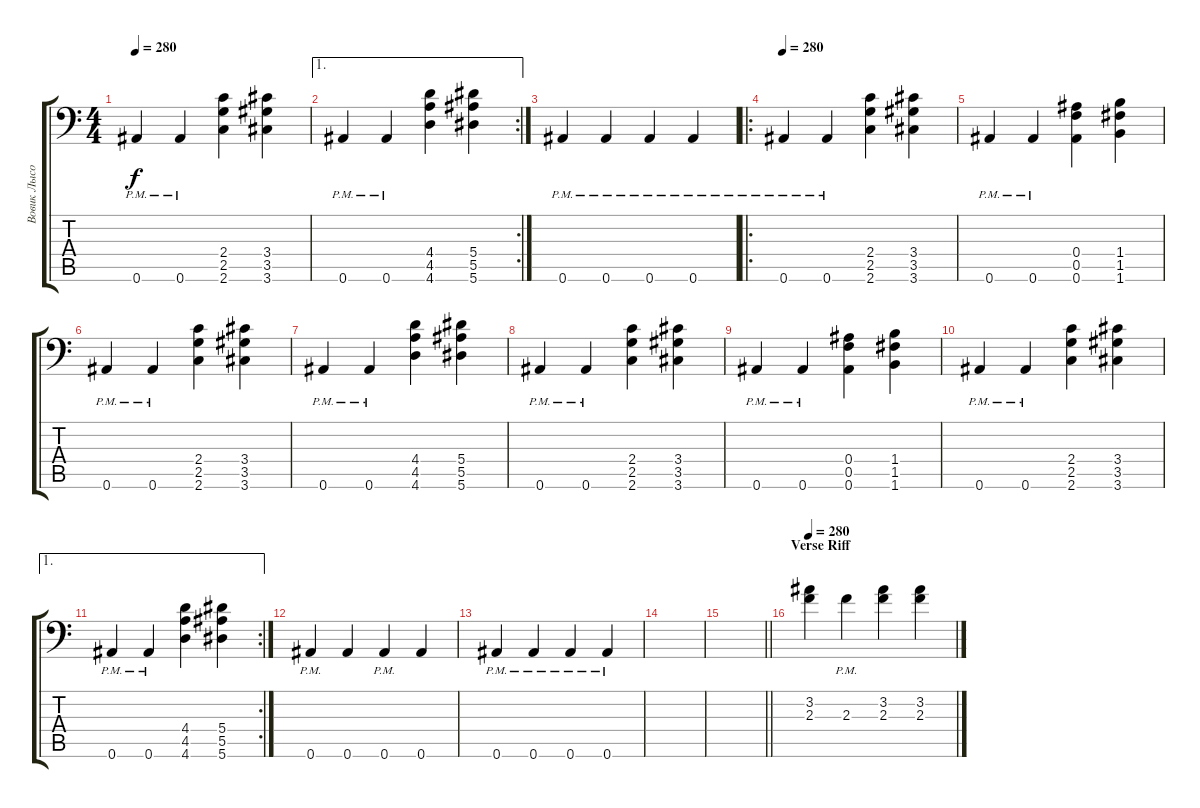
\track ("Вовик Лысов-Гитара" "Вовик Лысо") {instrument distortionguitar}
\staff {score tabs}
\tuning (C4 G3 Eb3 Bb2 F2 Bb1) {hide}
\ts (4 4)
\tempo 280
\clef f4
\ks c
0.6{pm}.4{dy f} 0.6{pm}.4 (2.4 2.5 2.6).4 (3.4 3.5 3.6).4 |
\ae 1
\rc 2
0.6{pm}.4 0.6{pm}.4 (4.4 4.5 4.6).4 (5.4 5.5 5.6).4 |
0.6{pm}.4 0.6{pm}.4 0.6{pm}.4 0.6{pm}.4 |
\ro
\tempo 280
0.6{pm}.4 0.6{pm}.4 (2.4 2.5 2.6).4 (3.4 3.5 3.6).4 |
0.6{pm}.4 0.6{pm}.4 (0.4 0.5 0.6).4 (1.4 1.5 1.6).4 |
0.6{pm}.4 0.6{pm}.4 (2.4 2.5 2.6).4 (3.4 3.5 3.6).4 |
0.6{pm}.4 0.6{pm}.4 (4.4 4.5 4.6).4 (5.4 5.5 5.6).4 |
0.6{pm}.4 0.6{pm}.4 (2.4 2.5 2.6).4 (3.4 3.5 3.6).4 |
0.6{pm}.4 0.6{pm}.4 (0.4 0.5 0.6).4 (1.4 1.5 1.6).4 |
0.6{pm}.4 0.6{pm}.4 (2.4 2.5 2.6).4 (3.4 3.5 3.6).4 |
\ae 1
\rc 2
0.6{pm}.4 0.6{pm}.4 (4.4 4.5 4.6).4 (5.4 5.5 5.6).4 |
0.6{pm}.4 0.6.4 0.6{pm}.4 0.6.4 |
0.6{pm}.4 0.6{pm}.4 0.6{pm}.4 0.6{pm}.4 |
|
\barLineRight lightlight
|
\section ("" "Verse Riff")
\tempo 280
(3.2 2.3).4 2.3{pm}.4 (3.2 2.3).4 (3.2 2.3).4
